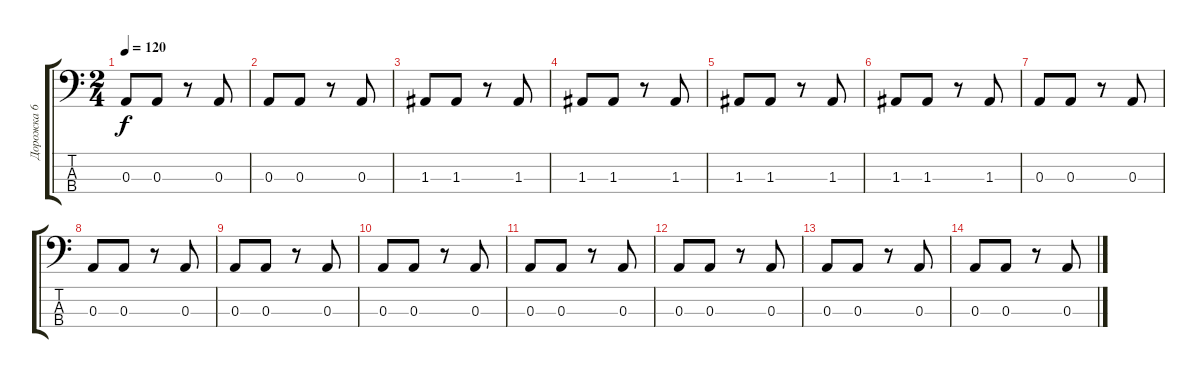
\track ("Дорожка 6" "Дорожка 6") {instrument electricbassfinger}
\staff {score tabs}
\tuning (G2 D2 A1 D1) {hide}
\ts (2 4)
\tempo 120
\clef f4
\ks c
0.3.8{dy f} 0.3.8 r.8 0.3.8 |
0.3.8 0.3.8 r.8 0.3.8 |
1.3.8 1.3.8 r.8 1.3.8 |
1.3.8 1.3.8 r.8 1.3.8 |
1.3.8 1.3.8 r.8 1.3.8 |
1.3.8 1.3.8 r.8 1.3.8 |
0.3.8 0.3.8 r.8 0.3.8 |
0.3.8 0.3.8 r.8 0.3.8 |
0.3.8 0.3.8 r.8 0.3.8 |
0.3.8 0.3.8 r.8 0.3.8 |
0.3.8 0.3.8 r.8 0.3.8 |
0.3.8 0.3.8 r.8 0.3.8 |
0.3.8 0.3.8 r.8 0.3.8 |
0.3.8 0.3.8 r.8 0.3.8
